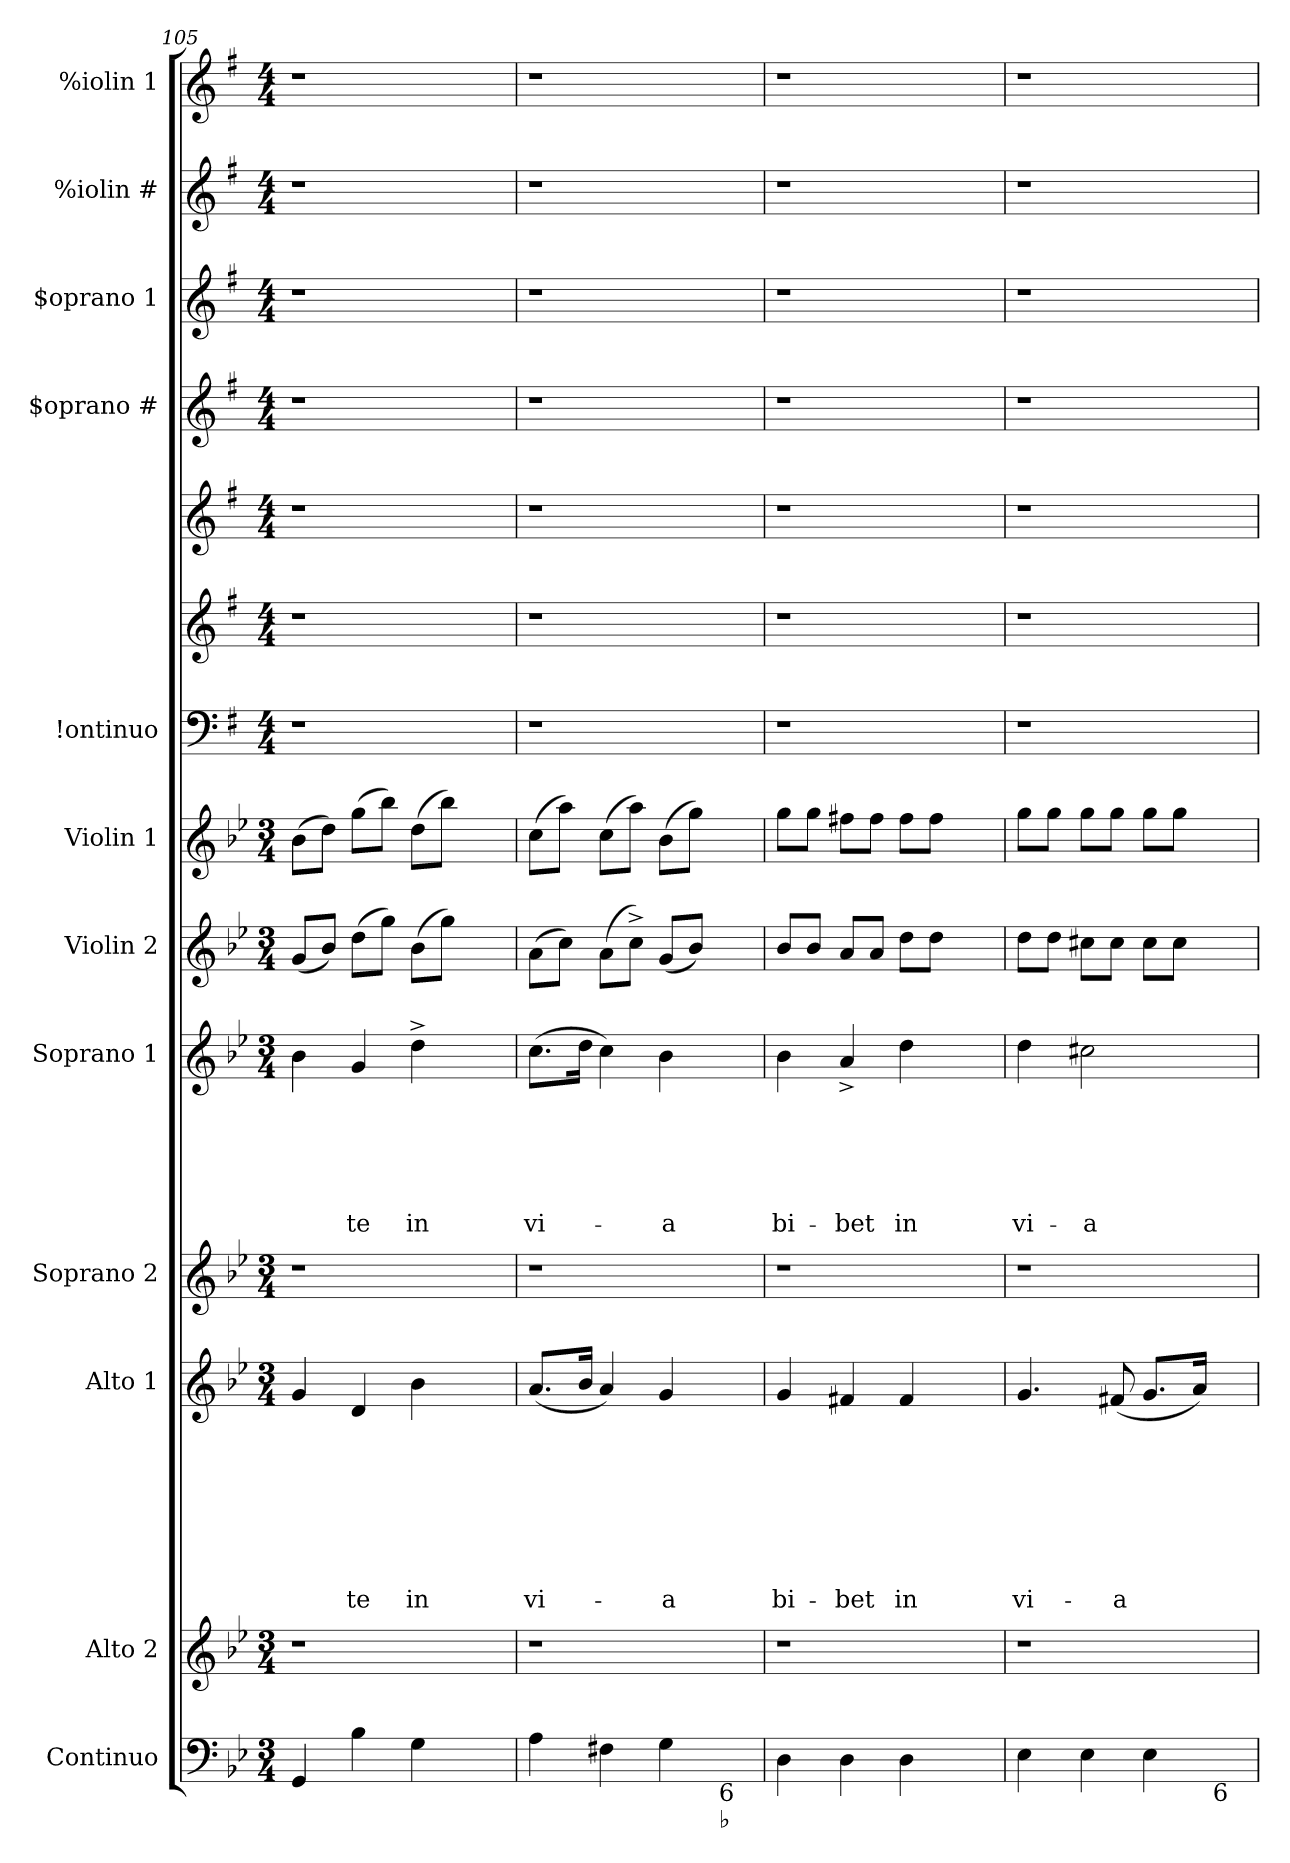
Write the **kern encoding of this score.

**kern	**kern	**kern	**text	**text	**text	**text	**text	**text	**text	**text	**kern	**kern	**text	**text	**text	**text	**text	**text	**kern	**kern	**kern	**kern	**kern	**kern	**kern	**kern	**kern
*part14	*part13	*part12	*part12	*part12	*part12	*part12	*part12	*part12	*part12	*part12	*part11	*part10	*part10	*part10	*part10	*part10	*part10	*part10	*part9	*part8	*part7	*part6	*part5	*part4	*part3	*part2	*part1
*staff14	*staff13	*staff12	*staff12	*staff12	*staff12	*staff12	*staff12	*staff12	*staff12	*staff12	*staff11	*staff10	*staff10	*staff10	*staff10	*staff10	*staff10	*staff10	*staff9	*staff8	*staff7	*staff6	*staff5	*staff4	*staff3	*staff2	*staff1
*I"Continuo	*I"Alto 2	*I"Alto 1	*	*	*	*	*	*	*	*	*I"Soprano 2	*I"Soprano 1	*	*	*	*	*	*	*I"Violin 2	*I"Violin 1	*I"!ontinuo	*I""lto #	*I""lto 1	*I"$oprano #	*I"$oprano 1	*I"%iolin #	*I"%iolin 1
*I'Con.	*I'A. 2	*I'A. 1	*	*	*	*	*	*	*	*	*I'S. 2	*I'S. 1	*	*	*	*	*	*	*I'Vln. 2	*I'Vln. 1	*I'!on.	*	*	*	*	*	*
*clefF4	*clefG2	*clefG2	*	*	*	*	*	*	*	*	*clefG2	*clefG2	*	*	*	*	*	*	*clefG2	*clefG2	*clefF4	*clefG2	*clefG2	*clefG2	*clefG2	*clefG2	*clefG2
*k[b-e-]	*k[b-e-]	*k[b-e-]	*	*	*	*	*	*	*	*	*k[b-e-]	*k[b-e-]	*	*	*	*	*	*	*k[b-e-]	*k[b-e-]	*k[f#]	*k[f#]	*k[f#]	*k[f#]	*k[f#]	*k[f#]	*k[f#]
*B-:	*B-:	*B-:	*	*	*	*	*	*	*	*	*B-:	*B-:	*	*	*	*	*	*	*B-:	*B-:	*G:	*G:	*G:	*G:	*G:	*G:	*G:
*M3/4	*M3/4	*M3/4	*	*	*	*	*	*	*	*	*M3/4	*M3/4	*	*	*	*	*	*	*M3/4	*M3/4	*M4/4	*M4/4	*M4/4	*M4/4	*M4/4	*M4/4	*M4/4
=105	=105	=105	=105	=105	=105	=105	=105	=105	=105	=105	=105	=105	=105	=105	=105	=105	=105	=105	=105	=105	=105	=105	=105	=105	=105	=105	=105
!	!LO:N:vis=1	!	!	!	!	!	!	!	!	!	!LO:N:vis=1	!	!	!	!	!	!	!	!	!	!	!	!	!	!	!	!
4GG/	2.r	4g/	.	.	.	.	.	.	.	.	2.r	4b-\	.	.	.	.	.	.	(<8g/L	(>8b-\L	1r	1r	1r	1r	1r	1r	1r
.	.	.	.	.	.	.	.	.	.	.	.	.	.	.	.	.	.	.	8b-/J)	8dd\J)	.	.	.	.	.	.	.
!	!	!	!	!	!	!	!	!	!	!LO:LY:b	!	!	!	!	!	!	!	!LO:LY:b	!	!	!	!	!	!	!	!	!
4B->\	.	4d/	.	.	.	.	.	.	.	-te	.	4g/	.	.	.	.	.	-te	(>8dd\L	(>8gg\L	.	.	.	.	.	.	.
.	.	.	.	.	.	.	.	.	.	.	.	.	.	.	.	.	.	.	8gg\J)	8bb-\J)	.	.	.	.	.	.	.
!	!	!	!	!	!	!	!	!	!	!LO:LY:b	!	!	!	!	!	!	!	!LO:LY:b	!	!	!	!	!	!	!	!	!
4G\	.	4b-\	.	.	.	.	.	.	.	in	.	4dd^>\	.	.	.	.	.	in	(>8b-\L	(>8dd\L	.	.	.	.	.	.	.
.	.	.	.	.	.	.	.	.	.	.	.	.	.	.	.	.	.	.	8gg\J)	8bb-\J)	.	.	.	.	.	.	.
4ryy	4ryy	4ryy	.	.	.	.	.	.	.	.	4ryy	4ryy	.	.	.	.	.	.	4ryy	4ryy	.	.	.	.	.	.	.
!!LO:PB:g=z
=106	=106	=106	=106	=106	=106	=106	=106	=106	=106	=106	=106	=106	=106	=106	=106	=106	=106	=106	=106	=106	=106	=106	=106	=106	=106	=106	=106
!	!LO:N:vis=1	!	!	!	!	!	!	!	!	!LO:LY:b	!LO:N:vis=1	!	!	!	!	!	!	!LO:LY:b	!	!	!	!	!	!	!	!	!
4A\	2.r	(<8.a/L	.	.	.	.	.	.	.	vi-	2.r	(>8.cc\L	.	.	.	.	.	vi-	(>8a\L	(>8cc\L	1r	1r	1r	1r	1r	1r	1r
.	.	.	.	.	.	.	.	.	.	.	.	.	.	.	.	.	.	.	8cc\J)	8aa\J)	.	.	.	.	.	.	.
.	.	16b-/Jk	.	.	.	.	.	.	.	.	.	16dd\Jk	.	.	.	.	.	.	.	.	.	.	.	.	.	.	.
4F#X>\	.	4a/)	.	.	.	.	.	.	.	.	.	4cc\)	.	.	.	.	.	.	(>8a\L	(>8cc\L	.	.	.	.	.	.	.
.	.	.	.	.	.	.	.	.	.	.	.	.	.	.	.	.	.	.	8cc^>\J)	8aa\J)	.	.	.	.	.	.	.
!	!	!	!	!	!	!	!	!	!	!LO:LY:b	!	!	!	!	!	!	!	!LO:LY:b	!	!	!	!	!	!	!	!	!
4G\	.	4g/	.	.	.	.	.	.	.	-a	.	4b-\	.	.	.	.	.	-a	(<8g/L	(>8b-\L	.	.	.	.	.	.	.
.	.	.	.	.	.	.	.	.	.	.	.	.	.	.	.	.	.	.	8b-/J)	8gg\J)	.	.	.	.	.	.	.
!LO:TX:b:t=6	!	!	!	!	!	!	!	!	!	!	!	!	!	!	!	!	!	!	!	!	!	!	!	!	!	!	!
!LO:TX:b:t=♭	!	!	!	!	!	!	!	!	!	!	!	!	!	!	!	!	!	!	!	!	!	!	!	!	!	!	!
4ryy	4ryy	4ryy	.	.	.	.	.	.	.	.	4ryy	4ryy	.	.	.	.	.	.	4ryy	4ryy	.	.	.	.	.	.	.
=107	=107	=107	=107	=107	=107	=107	=107	=107	=107	=107	=107	=107	=107	=107	=107	=107	=107	=107	=107	=107	=107	=107	=107	=107	=107	=107	=107
!	!LO:N:vis=1	!	!	!	!	!	!	!	!	!LO:LY:b	!LO:N:vis=1	!	!	!	!	!	!	!LO:LY:b	!	!	!	!	!	!	!	!	!
4D>\	2.r	4g/	.	.	.	.	.	.	.	bi-	2.r	4b-\	.	.	.	.	.	bi-	8b-/L	8gg\L	1r	1r	1r	1r	1r	1r	1r
.	.	.	.	.	.	.	.	.	.	.	.	.	.	.	.	.	.	.	8b-/J	8gg\J	.	.	.	.	.	.	.
!	!	!	!	!	!	!	!	!	!	!LO:LY:b	!	!	!	!	!	!	!	!LO:LY:b	!	!	!	!	!	!	!	!	!
4D>\	.	4f#X/	.	.	.	.	.	.	.	-bet	.	4a^</	.	.	.	.	.	-bet	8a/L	8ff#X\L	.	.	.	.	.	.	.
.	.	.	.	.	.	.	.	.	.	.	.	.	.	.	.	.	.	.	8a/J	8ff#\J	.	.	.	.	.	.	.
!	!	!	!	!	!	!	!	!	!	!LO:LY:b	!	!	!	!	!	!	!	!LO:LY:b	!	!	!	!	!	!	!	!	!
4D\	.	4f#/	.	.	.	.	.	.	.	in	.	4dd\	.	.	.	.	.	in	8dd\L	8ff#\L	.	.	.	.	.	.	.
.	.	.	.	.	.	.	.	.	.	.	.	.	.	.	.	.	.	.	8dd\J	8ff#\J	.	.	.	.	.	.	.
4ryy	4ryy	4ryy	.	.	.	.	.	.	.	.	4ryy	4ryy	.	.	.	.	.	.	4ryy	4ryy	.	.	.	.	.	.	.
=108	=108	=108	=108	=108	=108	=108	=108	=108	=108	=108	=108	=108	=108	=108	=108	=108	=108	=108	=108	=108	=108	=108	=108	=108	=108	=108	=108
!	!LO:N:vis=1	!	!	!	!	!	!	!	!	!LO:LY:b	!LO:N:vis=1	!	!	!	!	!	!	!LO:LY:b	!	!	!	!	!	!	!	!	!
4E-\	2.r	4.g/	.	.	.	.	.	.	.	vi-	2.r	4dd\	.	.	.	.	.	vi-	8dd\L	8gg\L	1r	1r	1r	1r	1r	1r	1r
.	.	.	.	.	.	.	.	.	.	.	.	.	.	.	.	.	.	.	8dd\J	8gg\J	.	.	.	.	.	.	.
!	!	!	!	!	!	!	!	!	!	!	!	!	!	!	!	!	!	!LO:LY:b	!	!	!	!	!	!	!	!	!
4E-\	.	.	.	.	.	.	.	.	.	.	.	2cc#X\	.	.	.	.	.	-a	8cc#X\L	8gg\L	.	.	.	.	.	.	.
!	!	!	!	!	!	!	!	!	!	!LO:LY:b:rj	!	!	!	!	!	!	!	!	!	!	!	!	!	!	!	!	!
.	.	(<8f#X/	.	.	.	.	.	.	.	-a	.	.	.	.	.	.	.	.	8cc#\J	8gg\J	.	.	.	.	.	.	.
4E-\	.	8.g/L	.	.	.	.	.	.	.	.	.	.	.	.	.	.	.	.	8cc#\L	8gg\L	.	.	.	.	.	.	.
.	.	.	.	.	.	.	.	.	.	.	.	.	.	.	.	.	.	.	8cc#\J	8gg\J	.	.	.	.	.	.	.
.	.	16a/Jk)	.	.	.	.	.	.	.	.	.	.	.	.	.	.	.	.	.	.	.	.	.	.	.	.	.
!LO:TX:b:t=6	!	!	!	!	!	!	!	!	!	!	!	!	!	!	!	!	!	!	!	!	!	!	!	!	!	!	!
4ryy	4ryy	4ryy	.	.	.	.	.	.	.	.	4ryy	4ryy	.	.	.	.	.	.	4ryy	4ryy	.	.	.	.	.	.	.
=	=	=	=	=	=	=	=	=	=	=	=	=	=	=	=	=	=	=	=	=	=	=	=	=	=	=	=
*-	*-	*-	*-	*-	*-	*-	*-	*-	*-	*-	*-	*-	*-	*-	*-	*-	*-	*-	*-	*-	*-	*-	*-	*-	*-	*-	*-
